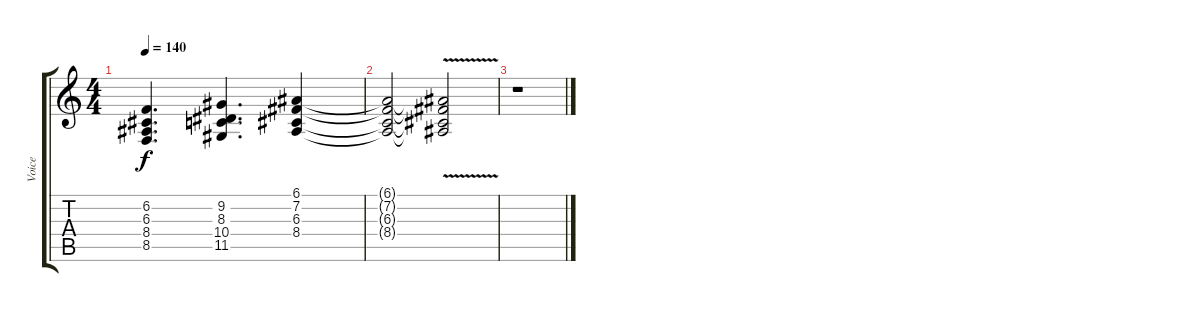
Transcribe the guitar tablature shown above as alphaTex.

\track ("Voice" "Voice") {instrument lead2sawtooth}
\staff {score tabs}
\tuning (E4 B3 G3 D3 A2 E2) {hide}
\ts (4 4)
\tempo 140
\clef g2
\ks c
(6.2 6.3 8.4 8.5).4{d dy f instrument choiraahs} (9.2 8.3 10.4 11.5).4{d} (6.1 7.2 6.3 8.4).4 |
(6.1{t} 7.2{t} 6.3{t} 8.4{t}).2 (6.1{t} 7.2{v t} 6.3{t} 8.4{t}).2 |
r.1
